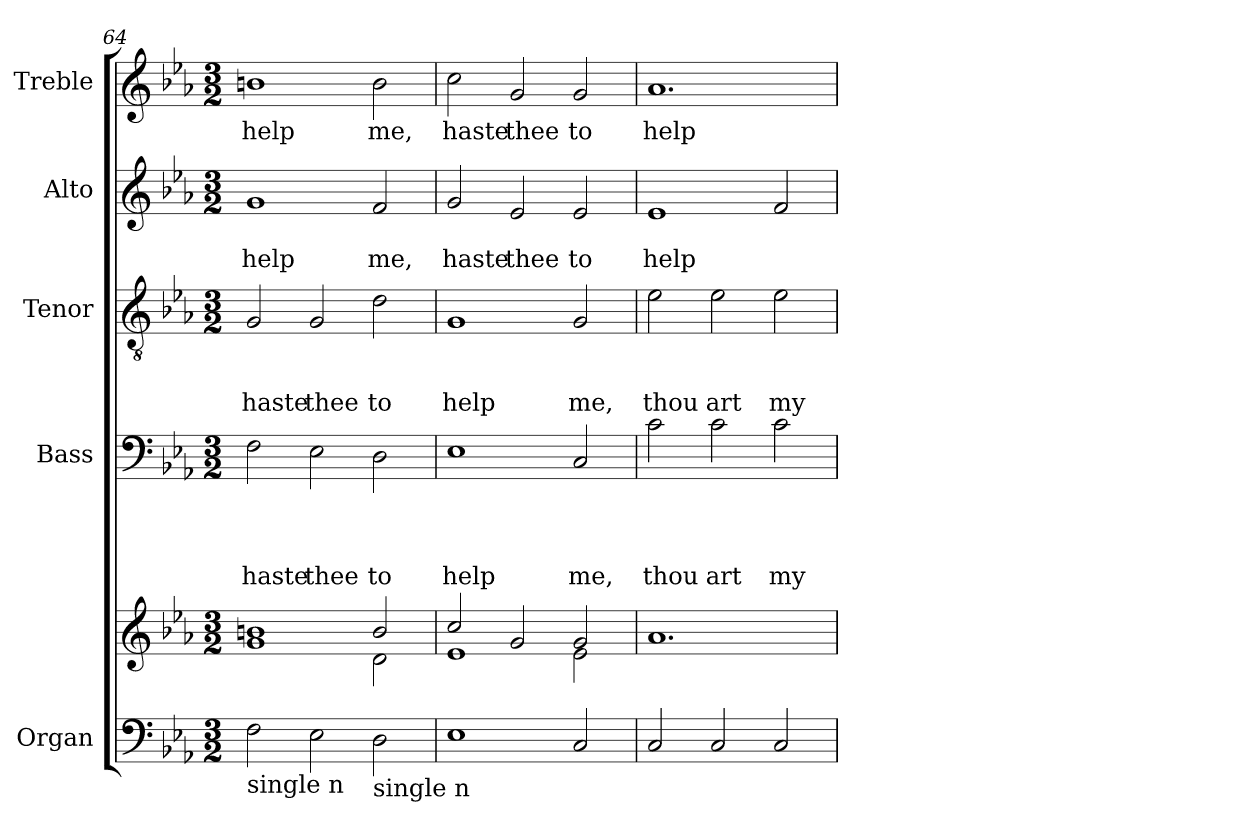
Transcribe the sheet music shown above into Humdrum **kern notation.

**kern	**kern	**kern	**text	**text	**text	**text	**kern	**text	**text	**text	**kern	**text	**text	**kern	**text
*part5	*part5	*part4	*part4	*part4	*part4	*part4	*part3	*part3	*part3	*part3	*part2	*part2	*part2	*part1	*part1
*staff6	*staff5	*staff4	*staff4	*staff4	*staff4	*staff4	*staff3	*staff3	*staff3	*staff3	*staff2	*staff2	*staff2	*staff1	*staff1
*I"Organ	*	*I"Bass	*	*	*	*	*I"Tenor	*	*	*	*I"Alto	*	*	*I"Treble	*
*	*	*I'B	*	*	*	*	*I'T	*	*	*	*I'A	*	*	*I'Tr	*
*clefF4	*clefG2	*clefF4	*	*	*	*	*clefGv2	*	*	*	*clefG2	*	*	*clefG2	*
*k[b-e-a-]	*k[b-e-a-]	*k[b-e-a-]	*	*	*	*	*k[b-e-a-]	*	*	*	*k[b-e-a-]	*	*	*k[b-e-a-]	*
*E-:	*E-:	*E-:	*	*	*	*	*E-:	*	*	*	*E-:	*	*	*E-:	*
*M3/2	*M3/2	*M3/2	*	*	*	*	*M3/2	*	*	*	*M3/2	*	*	*M3/2	*
=64	=64	=64	=64	=64	=64	=64	=64	=64	=64	=64	=64	=64	=64	=64	=64
*	*^	*	*	*	*	*	*	*	*	*	*	*	*	*	*
!LO:TX:b:t=single n	!	!	!	!	!	!	!	!	!	!	!	!	!	!	!	!
!	!	!	!	!	!	!	!LO:LY:b	!	!	!	!LO:LY:b	!	!	!LO:LY:b	!	!LO:LY:b
2F<\	1bn	1g	2F\	.	.	.	haste	2G/	.	.	haste	1g	.	help	1bn	help
!	!	!	!	!	!	!	!LO:LY:b	!	!	!	!LO:LY:b	!	!	!	!	!
2E-\	.	.	2E-\	.	.	.	thee	2G/	.	.	thee	.	.	.	.	.
!LO:TX:b:t=single n	!	!	!	!	!	!	!	!	!	!	!	!	!	!	!	!
!	!	!	!	!	!	!	!LO:LY:b	!	!	!	!LO:LY:b	!	!	!LO:LY:b	!	!LO:LY:b
2D\	2b/	2d\	2D\	.	.	.	to	2d\	.	.	to	2f/	.	me,	2b\	me,
=65	=65	=65	=65	=65	=65	=65	=65	=65	=65	=65	=65	=65	=65	=65	=65	=65
!	!	!	!	!	!	!	!LO:LY:b	!	!	!	!LO:LY:b	!	!	!LO:LY:b	!	!LO:LY:b
1E-	2cc/	1e-	1E-	.	.	.	help	1G	.	.	help	2g/	.	haste	2cc\	haste
!	!	!	!	!	!	!	!	!	!	!	!	!	!	!LO:LY:b	!	!LO:LY:b
.	2g/	.	.	.	.	.	.	.	.	.	.	2e-/	.	thee	2g/	thee
!	!	!	!	!	!	!	!LO:LY:b	!	!	!	!LO:LY:b	!	!	!LO:LY:b	!	!LO:LY:b
2C/	2g/	2e-\	2C/	.	.	.	me,	2G/	.	.	me,	2e-/	.	to	2g/	to
=66	=66	=66	=66	=66	=66	=66	=66	=66	=66	=66	=66	=66	=66	=66	=66	=66
!	!	!	!	!	!	!	!LO:LY:b	!	!	!	!LO:LY:b	!	!	!LO:LY:b	!	!LO:LY:b
*	*v	*v	*	*	*	*	*	*	*	*	*	*	*	*	*	*
2C/	1.a-	2c\	.	.	.	thou	2e-\	.	.	thou	1e-	.	help	1.a-	help
!	!	!	!	!	!	!LO:LY:b	!	!	!	!LO:LY:b	!	!	!	!	!
2C/	.	2c\	.	.	.	art	2e-\	.	.	art	.	.	.	.	.
!	!	!	!	!	!	!LO:LY:b	!	!	!	!LO:LY:b	!	!	!	!	!
2C/	.	2c\	.	.	.	my	2e-\	.	.	my	2f/	.	.	.	.
=	=	=	=	=	=	=	=	=	=	=	=	=	=	=	=
*-	*-	*-	*-	*-	*-	*-	*-	*-	*-	*-	*-	*-	*-	*-	*-
